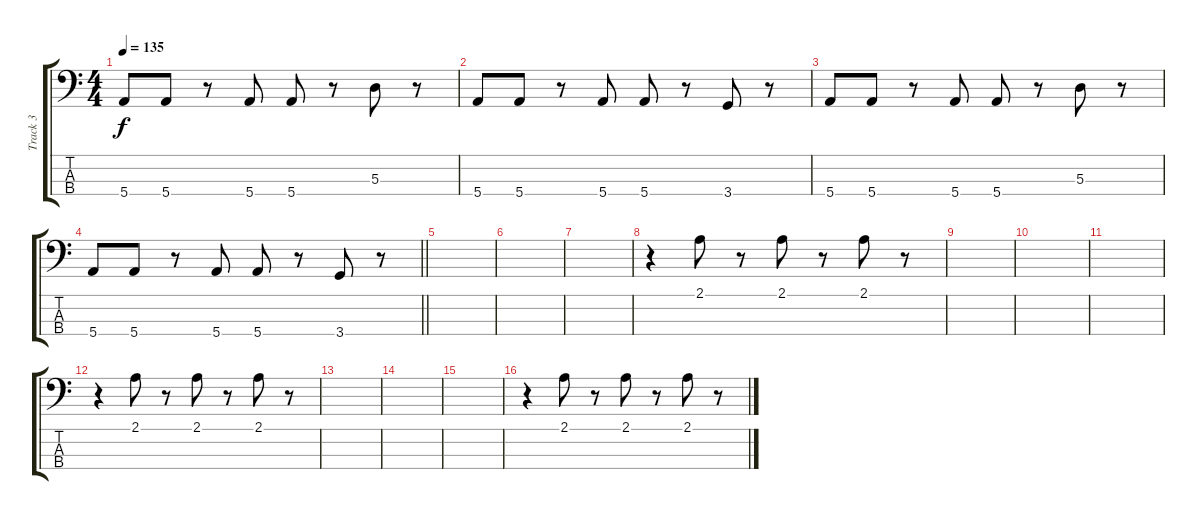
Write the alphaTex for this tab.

\track ("Track 3" "Track 3") {instrument electricbassfinger}
\staff {score tabs}
\tuning (G2 D2 A1 E1) {hide}
\ts (4 4)
\tempo 135
\clef f4
\ks c
5.4.8{dy f} 5.4.8 r.8 5.4.8 5.4.8 r.8 5.3.8 r.8 |
5.4.8 5.4.8 r.8 5.4.8 5.4.8 r.8 3.4.8 r.8 |
5.4.8 5.4.8 r.8 5.4.8 5.4.8 r.8 5.3.8 r.8 |
\barLineRight lightlight
5.4.8 5.4.8 r.8 5.4.8 5.4.8 r.8 3.4.8 r.8 |
\section ("" "")
|
|
|
r.4 2.1.8 r.8 2.1.8 r.8 2.1.8 r.8 |
|
|
|
r.4 2.1.8 r.8 2.1.8 r.8 2.1.8 r.8 |
|
|
|
r.4 2.1.8 r.8 2.1.8 r.8 2.1.8 r.8
